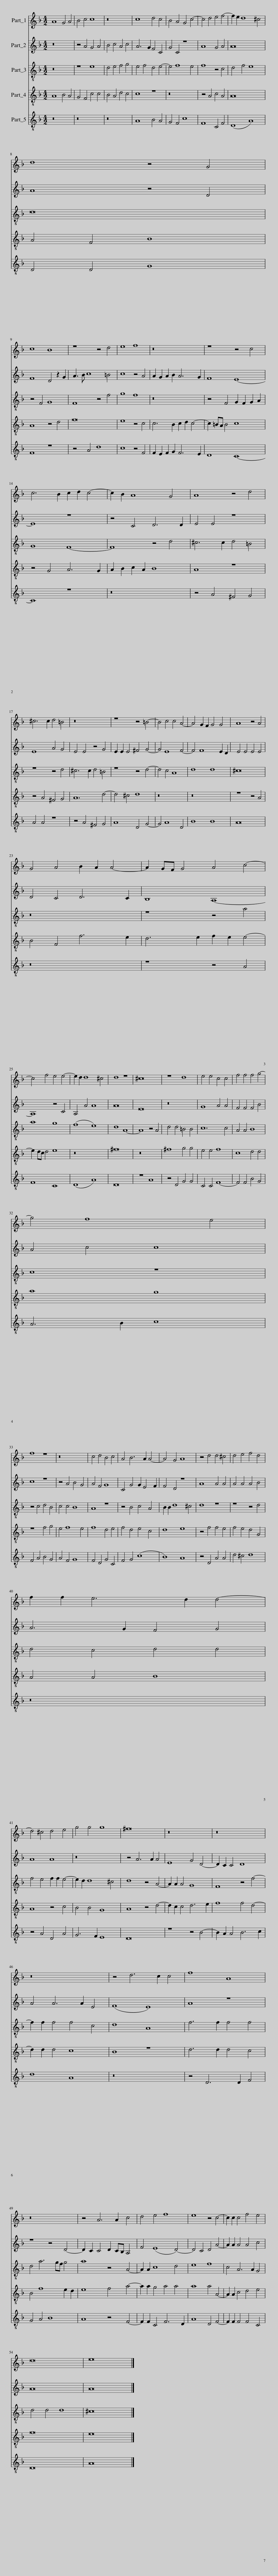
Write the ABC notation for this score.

X:1
%%score 1 2 3 4 5
L:1/8
M:4/2
I:linebreak $
K:F
V:1 treble
V:2 treble
V:3 treble-8
V:4 treble-8
V:5 treble-8
V:1
 A8 G4 A4 | B4 c4 c8 | z16 | c8 d4 c4 | B4 A4 G4 c4- | %5
 c4 d4 e4 f4- | f2 e2 d8 ^c4 |$ d8 z4 G4 |$ c8 B8 | z8 z4 d4 | %10
 e8 f8 | z16 | z8 z4 c4 |$ c6 B2 c2 d2 c4- | c2 B2 A8 G4 | %15
 A8 z4 d4 |$ ^c6 c2 d4 =B4 | z16 | z8 z4 =B4- | B4 c4 c4 A4- | %20
 A4 G2 F2 G4 G4 | A8 z4 A4 |$ G4 A4 B2 A2 A4- | A2 GF G4 A4 c4- |$ c4 f4 e4 e4- | %25
 e2 d2 d8 ^c4 | d8 z8 | ^c16 | z8 d8 | e4 e4 c4 c4 | %30
 f4 f4 f4 g4- |$ g4 f8 e4 |$ f8 z8 | z16 | c4 d4 B4 c4 | %35
 A4 B6 A2 A4- | A4 G4 A8 | z4 d4 d4 ^c4 | d4 e4 f4 d4 |$ f2 f2 e6 d2 d4- |$ %40
 d4 ^c4 d4 e4 | g4 g4 g8 | ^f16 | z16 | z16 |$ %45
 z16 | z4 d6 c2 c4 | f8 A8 |$ z16 | z4 A6 A2 c4 | %50
 d4 e4 f8 | e8 z4 c4- | c2 c2 c4 f4 e4 |$ d16 | e16 |] %55
V:2
 z16 | z4 A4 G4 A4 | B4 c4 A4 c4 | A6 G2 F4 C4 | G4 C4 z8 | %5
 A8 G4 A4 | A16 |$ A8 z4 D4 |$ F8 D4 z2 G2 | A3 B c8 =B4 | %10
 c8 z4 A4 | A2 G2 A2 B2 A6 G2 | F8 E8- |$ E8 z8 | z4 C4 D6 D2 | %15
 E4 E4 z8 |$ E8 A4 G4 | E4 E4 z4 G4 | E2 E2 E4 ^F4 G4- | G4 E8 F4- | %20
 F4 F8 E2 D2 | E4 E4 E4 E4 |$ D4 C4 D6 C2 | B,8 A,8- |$ A,8 z4 C4 | %25
 A,4 A4 A8 | A16 | E16 | z16 | G8 A4 A4 | %30
 F4 F4 F4 B4 |$ A4 c4 c8 |$ c8 z8 | z4 A4 B4 G4 | A4 F4 G8 | %35
 C4 G4 G2 E4 F2 | F4 D4 z8 | A8 A4 A4 | A4 A4 A4 B4 |$ A6 G2 F4 G4 |$ %40
 A8 A8 | z16 | z4 A6 A2 A4 | E8 G4 D4- | D2 C2 C4 D8 |$ %45
 A4 A6 A2 E4 | (F8 E8) | A8 z8 |$ z8 z4 D4- | D2 C2 C4 D2 CB, A,4 | %50
 F4 (E8 D4-) | D4 C4 D4 A4- | A2 A2 A4 A4 c4 |$ A16 | A16 |] %55
V:3
 z16 | z8 e8 | d4 e4 f4 g4 | e4 f4 d4 e4- | e4 f8 e4 | %5
 f8 z4 c4 | d4 f4 e8 |$ d16 |$ z4 F4 G8 | F8 z4 f4 | %10
 g8 f8 | z16 | z4 F4 G2 F2 G2 A2 |$ G8 F8- | F8 z4 d4 | %15
 ^c6 c2 d4 =B4 |$ z8 z4 d4 | ^c6 c2 d4 =B4 | z8 z4 d4- | d4 c4 A8 | %20
 d8 d8 | ^c16 |$ z16 | z8 z4 a4 |$ a8 g8 | %25
 (f8 e8) | d8 A8- | A8 z4 A4 | d4 d4 =B4 B4 | c12 c4 | %30
 A4 A4 B8 |$ c8 z8 |$ z4 c4 d4 B4 | c4 c4 B8 | A8 z8 | %35
 z4 B4 c4 A4 | B2 B2 d8 ^c4 | d8 z8 | z8 z4 d4 |$ d4 c4 d4 d4 |$ %40
 f4 e4 f2 f2 e4- | e2 d2 d8 ^c4 | d8 z4 A4- | A2 A2 A4 G8 | F8 z4 f4- |$ %45
 f2 f2 f4 f4 c4 | d8 A8 | f6 f2 f4 f4 |$ d4 a6 gf g4 | a8 z4 A4- | %50
 A2 A2 c8 d4 | e8 f8 | c4 A6 A2 G4 |$ d4 d4 d8 | ^c16 |] %55
V:4
 A8 B4 A4 | G4 F4 c4 c4 | B4 A4 d4 c4 | c8 z8 | z16 | %5
 z4 A4 c4 A4 | A16 |$ A4 F4 B8 |$ A8 z4 d4 | f16 | %10
 e8 z4 c4 | c6 B2 c2 d2 c4- | c2 =BA B4 c8 |$ z4 G4 A6 G2 | A2 B2 c2 A2 B8 | %15
 A8 z8 |$ z4 A4 ^F4 G4 | A12 d4- | d4 ^c4 d8 | z16 | %20
 z16 | z8 z4 A4 |$ B4 F4 f6 e2 | d6 e2 f2 e2 e4- |$ e2 dc d4 e8 | %25
 z16 | ^f16 | z16 | ^f8 g4 g4 | e4 e4 f8 | %30
 c8 d4 d4 |$ a8 g8 |$ z8 f4 g4 | e4 f8 e4 | f8 d4 e4 | %35
 f4 d4 e4 c4 | d8 e8 | z4 f4 f4 e4 | f4 e4 d4 G4 |$ A4 A4 B8 |$ %40
 A8 z4 c4 | B4 B4 G8 | A8 z4 d4- | d2 c2 c4 d6 e2 | f8 f4 d4- |$ %45
 d2 d2 d4 c8 | B8 z8 | d6 d2 d4 c4 |$ B4 f8 e2 d2 | e8 f4 a4- | %50
 a2 a2 g4 a4 a4 | a8 a4 A4- | A2 A2 c4 d4 e4 |$ f16 | e16 |] %55
V:5
 z16 | z16 | z16 | A8 B4 A4 | G4 F4 c8 | %5
 F8 C4 F4 | (D8 A8) |$ D4 D4 G8 |$ F8 z8 | z4 A4 d8 | %10
 c8 z4 F4 | F2 E2 F2 G2 F6 E2 | D8 C8- |$ C8 z8 | z16 | %15
 z4 A4 ^F4 G4 |$ A4 A4 z8 | z4 A4 ^F4 G4 | A8 D4 G4- | G4 A8 D4 | %20
 B8 B8 | A16 |$ z16 | z8 z4 A4 |$ F8 C8 | %25
 (D8 A8) | D16 | z8 A8 | z4 D4 G4 G4 | C4 C4 F8- | %30
 F4 F4 B4 G4 |$ A6 B2 c8 |$ F4 A4 B4 G4 | A4 F4 G8 | F4 D4 G4 C4 | %35
 F4 G4 (c8 | B8) A8 | z4 D4 A4 A4 | d4 ^c4 d8 |$ z16 |$ %40
 z4 A4 D4 A4 | G6 F2 E8 | D16 | z8 z4 B4- | B2 A2 A4 B6 c2 |$ %45
 d8 A8 | z16 | z4 D6 D2 F4 |$ G4 A4 B8 | A8 z4 F4- | %50
 F2 F2 C4 F6 D2 | A8 D4 F4- | F2 F2 F4 F4 C4 |$ D16 | A16 |] %55
